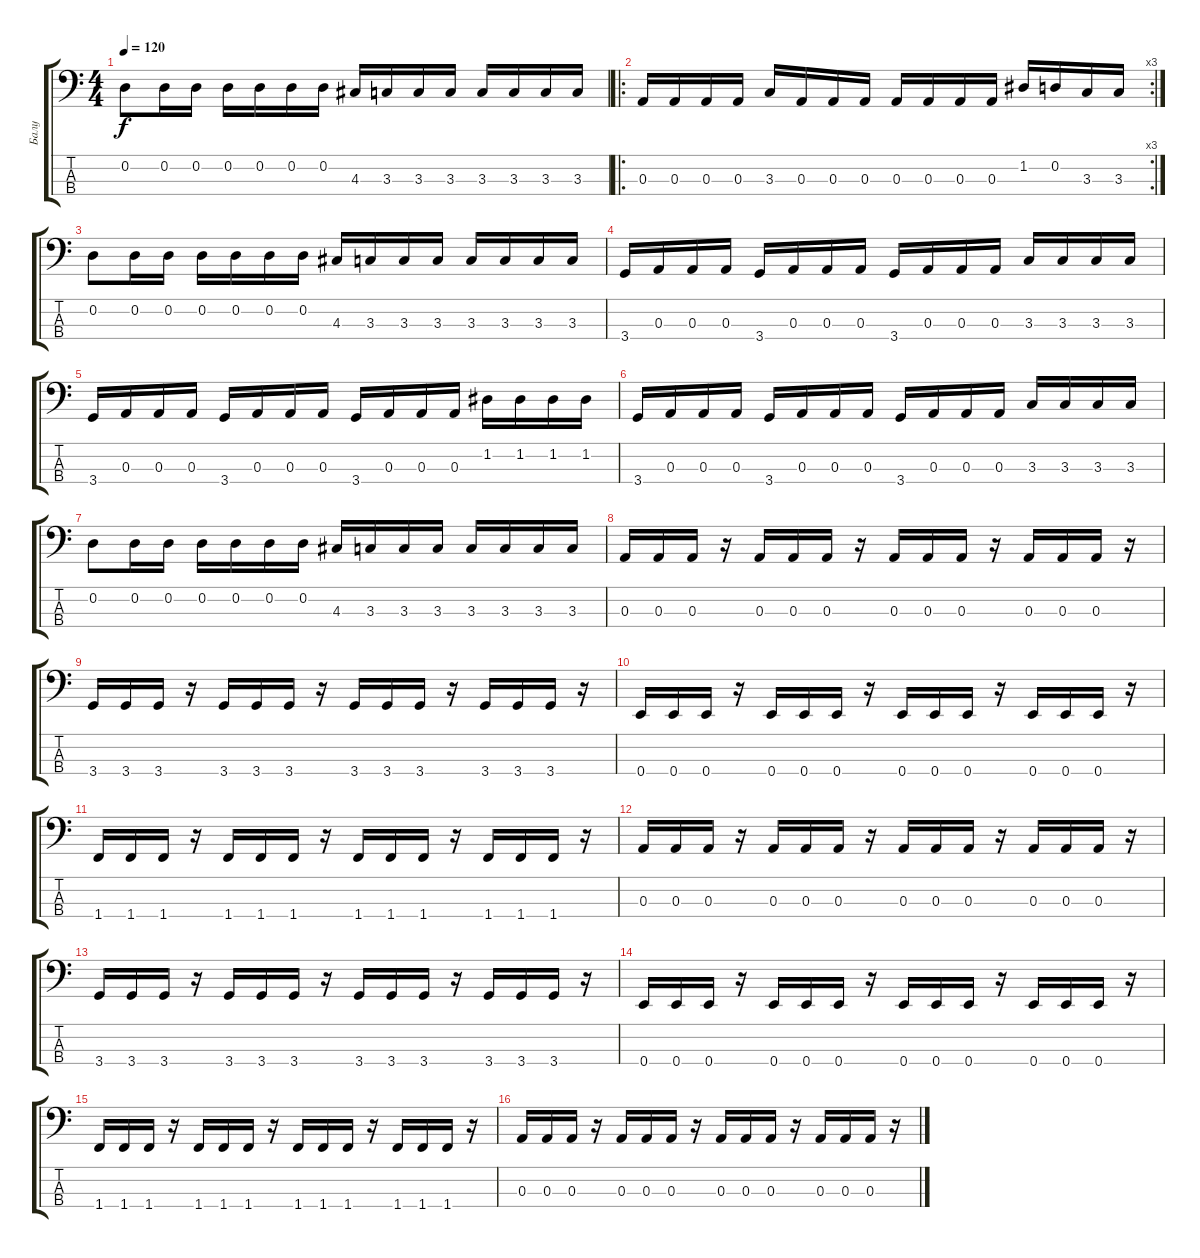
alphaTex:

\track ("Балу" "Балу") {instrument electricbassfinger}
\staff {score tabs}
\tuning (G2 D2 A1 E1) {hide}
\ts (4 4)
\tempo 120
\clef f4
\ks c
0.2.8{dy f} 0.2.16 0.2.16 0.2.16 0.2.16 0.2.16 0.2.16 4.3.16 3.3.16 3.3.16 3.3.16 3.3.16 3.3.16 3.3.16 3.3.16 |
\ro
\rc 3
0.3.16 0.3.16 0.3.16 0.3.16 3.3.16 0.3.16 0.3.16 0.3.16 0.3.16 0.3.16 0.3.16 0.3.16 1.2.16 0.2.16 3.3.16 3.3.16 |
0.2.8 0.2.16 0.2.16 0.2.16 0.2.16 0.2.16 0.2.16 4.3.16 3.3.16 3.3.16 3.3.16 3.3.16 3.3.16 3.3.16 3.3.16 |
3.4.16 0.3.16 0.3.16 0.3.16 3.4.16 0.3.16 0.3.16 0.3.16 3.4.16 0.3.16 0.3.16 0.3.16 3.3.16 3.3.16 3.3.16 3.3.16 |
3.4.16 0.3.16 0.3.16 0.3.16 3.4.16 0.3.16 0.3.16 0.3.16 3.4.16 0.3.16 0.3.16 0.3.16 1.2.16 1.2.16 1.2.16 1.2.16 |
3.4.16 0.3.16 0.3.16 0.3.16 3.4.16 0.3.16 0.3.16 0.3.16 3.4.16 0.3.16 0.3.16 0.3.16 3.3.16 3.3.16 3.3.16 3.3.16 |
0.2.8 0.2.16 0.2.16 0.2.16 0.2.16 0.2.16 0.2.16 4.3.16 3.3.16 3.3.16 3.3.16 3.3.16 3.3.16 3.3.16 3.3.16 |
0.3.16 0.3.16 0.3.16 r.16 0.3.16 0.3.16 0.3.16 r.16 0.3.16 0.3.16 0.3.16 r.16 0.3.16 0.3.16 0.3.16 r.16 |
3.4.16 3.4.16 3.4.16 r.16 3.4.16 3.4.16 3.4.16 r.16 3.4.16 3.4.16 3.4.16 r.16 3.4.16 3.4.16 3.4.16 r.16 |
0.4.16 0.4.16 0.4.16 r.16 0.4.16 0.4.16 0.4.16 r.16 0.4.16 0.4.16 0.4.16 r.16 0.4.16 0.4.16 0.4.16 r.16 |
1.4.16 1.4.16 1.4.16 r.16 1.4.16 1.4.16 1.4.16 r.16 1.4.16 1.4.16 1.4.16 r.16 1.4.16 1.4.16 1.4.16 r.16 |
0.3.16 0.3.16 0.3.16 r.16 0.3.16 0.3.16 0.3.16 r.16 0.3.16 0.3.16 0.3.16 r.16 0.3.16 0.3.16 0.3.16 r.16 |
3.4.16 3.4.16 3.4.16 r.16 3.4.16 3.4.16 3.4.16 r.16 3.4.16 3.4.16 3.4.16 r.16 3.4.16 3.4.16 3.4.16 r.16 |
0.4.16 0.4.16 0.4.16 r.16 0.4.16 0.4.16 0.4.16 r.16 0.4.16 0.4.16 0.4.16 r.16 0.4.16 0.4.16 0.4.16 r.16 |
1.4.16 1.4.16 1.4.16 r.16 1.4.16 1.4.16 1.4.16 r.16 1.4.16 1.4.16 1.4.16 r.16 1.4.16 1.4.16 1.4.16 r.16 |
0.3.16 0.3.16 0.3.16 r.16 0.3.16 0.3.16 0.3.16 r.16 0.3.16 0.3.16 0.3.16 r.16 0.3.16 0.3.16 0.3.16 r.16
